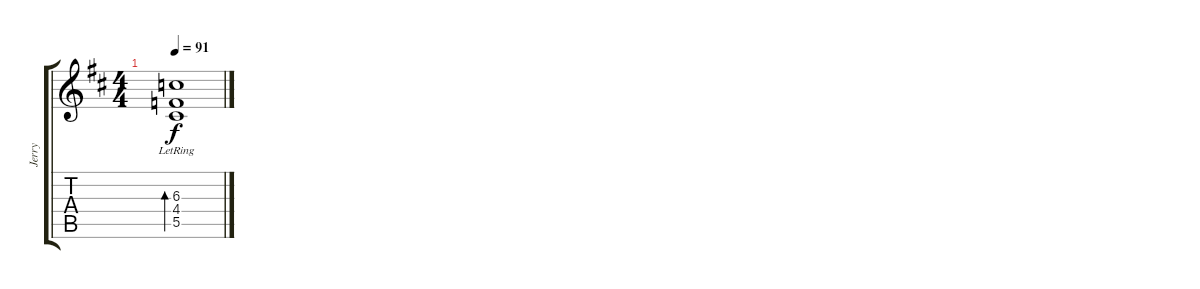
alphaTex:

\track ("Jerry" "Jerry") {instrument acousticguitarsteel}
\staff {score tabs}
\tuning (Eb4 Bb3 Gb3 Db3 Ab2 Eb2) {hide}
\ts (4 4)
\tempo 91
\clef g2
\ks d
(6.3{lr} 4.4{lr} 5.5{lr}).1{bd 480 dy f}
